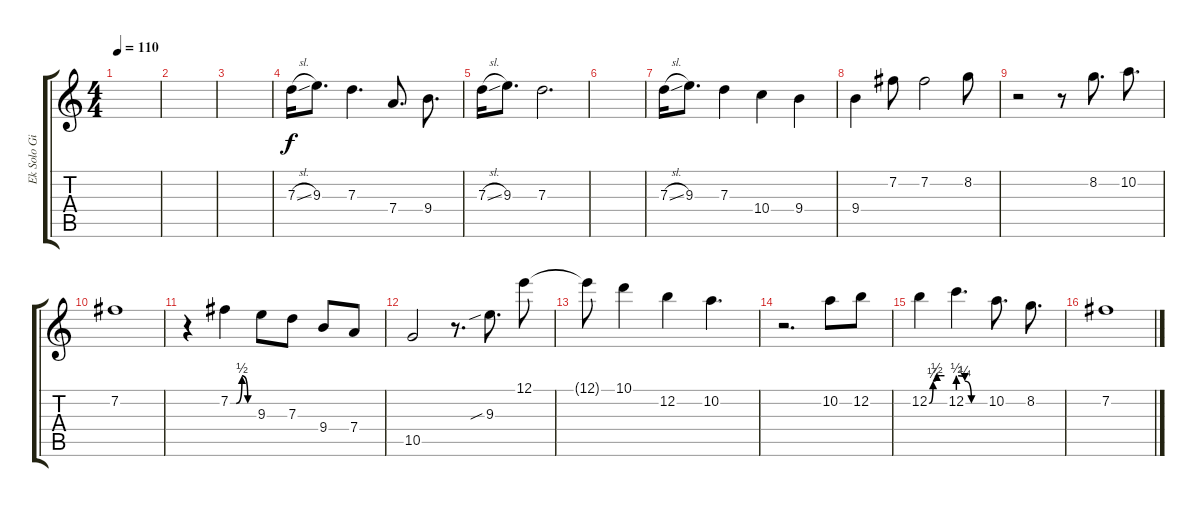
\track ("Ek Solo Gitar" "Ek Solo Gi") {instrument acousticguitarsteel}
\staff {score tabs}
\tuning (E4 B3 G3 D3 A2 E2) {hide}
\ts (4 4)
\tempo 110
\clef g2
\ks c
|
|
|
7.3{sl}.16 9.3.8{d} 7.3.4{d} 7.4.8{d} 9.4.8{d} |
7.3{sl}.16 9.3.8{d} 7.3.2{d} |
|
7.3{sl}.16 9.3.8{d} 7.3.4 10.4.4 9.4.4 |
9.4.4 7.2.8 7.2.2 8.2.8 |
r.2 r.8 8.2.8{d} 10.2.8{d} |
7.2.1 |
r.4 7.2{be (custom 0 0 15 0 30 2 45 0 60 0)}.4 9.3.8 7.3.8 9.4.8 7.4.8 |
10.5.2 r.8{d} 9.3{sib}.8{d} 12.1.8 |
12.1{t}.8 10.1.4 12.2.4 10.2.4{d} |
r.2{d} 10.2.8 12.2.8 |
12.2{be (custom 0 0 15 1 30 2 46 2 60 2)}.4 12.2{be (custom 0 2 15 1 30 0 45 0 60 0)}.4{d} 10.2.8{d} 8.2.8{d} |
7.2.1
